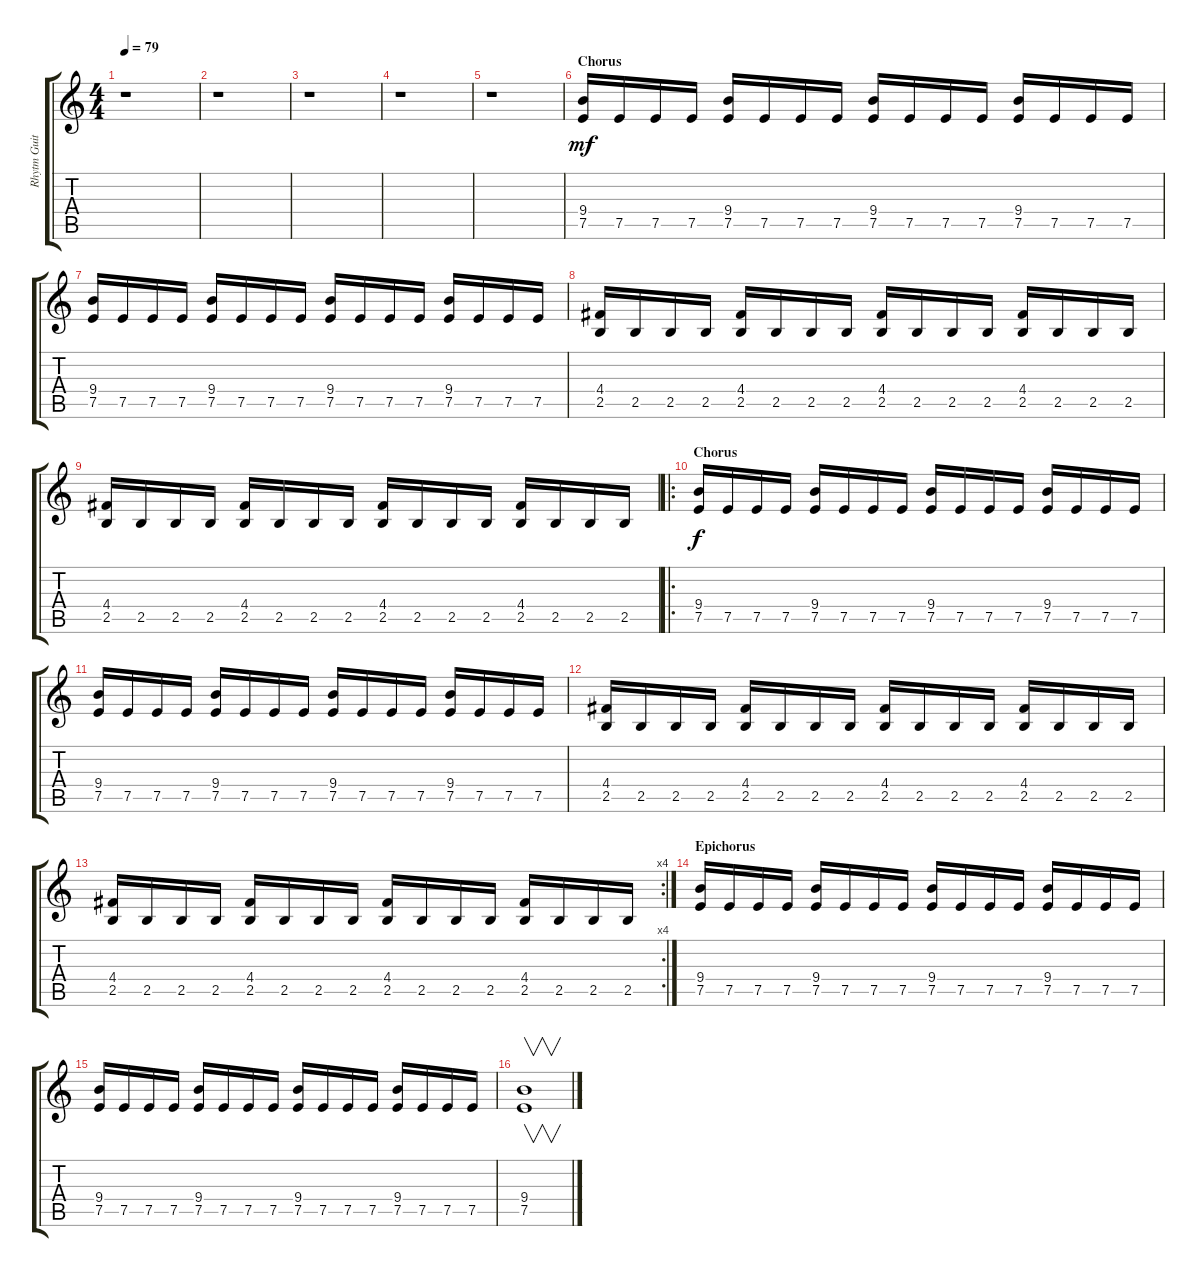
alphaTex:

\track ("Rhytm Guitar" "Rhytm Guit") {instrument electricguitarmuted}
\staff {score tabs}
\tuning (E4 B3 G3 D3 A2 E2) {hide}
\ts (4 4)
\tempo 79
\clef g2
\ks c
r.1{dy mf} |
r.1 |
r.1 |
r.1 |
r.1 |
\section ("" "Chorus")
(9.4 7.5).16 7.5.16 7.5.16 7.5.16 (9.4 7.5).16 7.5.16 7.5.16 7.5.16 (9.4 7.5).16 7.5.16 7.5.16 7.5.16 (9.4 7.5).16 7.5.16 7.5.16 7.5.16 |
(9.4 7.5).16 7.5.16 7.5.16 7.5.16 (9.4 7.5).16 7.5.16 7.5.16 7.5.16 (9.4 7.5).16 7.5.16 7.5.16 7.5.16 (9.4 7.5).16 7.5.16 7.5.16 7.5.16 |
(4.4 2.5).16 2.5.16 2.5.16 2.5.16 (4.4 2.5).16 2.5.16 2.5.16 2.5.16 (4.4 2.5).16 2.5.16 2.5.16 2.5.16 (4.4 2.5).16 2.5.16 2.5.16 2.5.16 |
(4.4 2.5).16 2.5.16 2.5.16 2.5.16 (4.4 2.5).16 2.5.16 2.5.16 2.5.16 (4.4 2.5).16 2.5.16 2.5.16 2.5.16 (4.4 2.5).16 2.5.16 2.5.16 2.5.16 |
\ro
\section ("" "Chorus")
(9.4 7.5).16{dy f} 7.5.16 7.5.16 7.5.16 (9.4 7.5).16 7.5.16 7.5.16 7.5.16 (9.4 7.5).16 7.5.16 7.5.16 7.5.16 (9.4 7.5).16 7.5.16 7.5.16 7.5.16 |
(9.4 7.5).16 7.5.16 7.5.16 7.5.16 (9.4 7.5).16 7.5.16 7.5.16 7.5.16 (9.4 7.5).16 7.5.16 7.5.16 7.5.16 (9.4 7.5).16 7.5.16 7.5.16 7.5.16 |
(4.4 2.5).16 2.5.16 2.5.16 2.5.16 (4.4 2.5).16 2.5.16 2.5.16 2.5.16 (4.4 2.5).16 2.5.16 2.5.16 2.5.16 (4.4 2.5).16 2.5.16 2.5.16 2.5.16 |
\rc 4
(4.4 2.5).16 2.5.16 2.5.16 2.5.16 (4.4 2.5).16 2.5.16 2.5.16 2.5.16 (4.4 2.5).16 2.5.16 2.5.16 2.5.16 (4.4 2.5).16 2.5.16 2.5.16 2.5.16 |
\section ("" "Epichorus")
(9.4 7.5).16 7.5.16 7.5.16 7.5.16 (9.4 7.5).16 7.5.16 7.5.16 7.5.16 (9.4 7.5).16 7.5.16 7.5.16 7.5.16 (9.4 7.5).16 7.5.16 7.5.16 7.5.16 |
(9.4 7.5).16 7.5.16 7.5.16 7.5.16 (9.4 7.5).16 7.5.16 7.5.16 7.5.16 (9.4 7.5).16 7.5.16 7.5.16 7.5.16 (9.4 7.5).16 7.5.16 7.5.16 7.5.16 |
(9.4 7.5).1{v}
